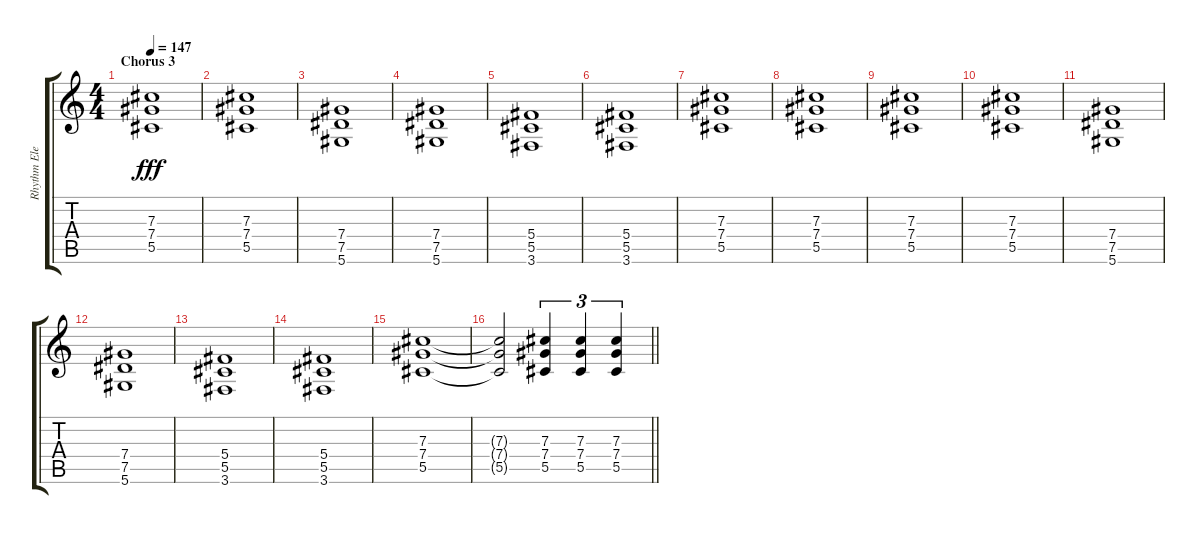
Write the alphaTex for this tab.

\track ("Rhythm Elect" "Rhythm Ele") {instrument distortionguitar}
\staff {score tabs}
\tuning (Eb4 Bb3 Gb3 Db3 Ab2 Eb2) {hide}
\ts (4 4)
\section ("" "Chorus 3")
\tempo 147
\clef g2
\ks c
(7.3 7.4 5.5).1{dy fff} |
(7.3 7.4 5.5).1 |
(7.4 7.5 5.6).1 |
(7.4 7.5 5.6).1 |
(5.4 5.5 3.6).1 |
(5.4 5.5 3.6).1 |
(7.3 7.4 5.5).1 |
(7.3 7.4 5.5).1 |
(7.3 7.4 5.5).1 |
(7.3 7.4 5.5).1 |
(7.4 7.5 5.6).1 |
(7.4 7.5 5.6).1 |
(5.4 5.5 3.6).1 |
(5.4 5.5 3.6).1 |
(7.3 7.4 5.5).1 |
\barLineRight lightlight
(7.3{t} 7.4{t} 5.5{t}).2 (7.3 7.4 5.5).4{tu (3 2)} (7.3 7.4 5.5).4{tu (3 2)} (7.3 7.4 5.5).4{tu (3 2)}
